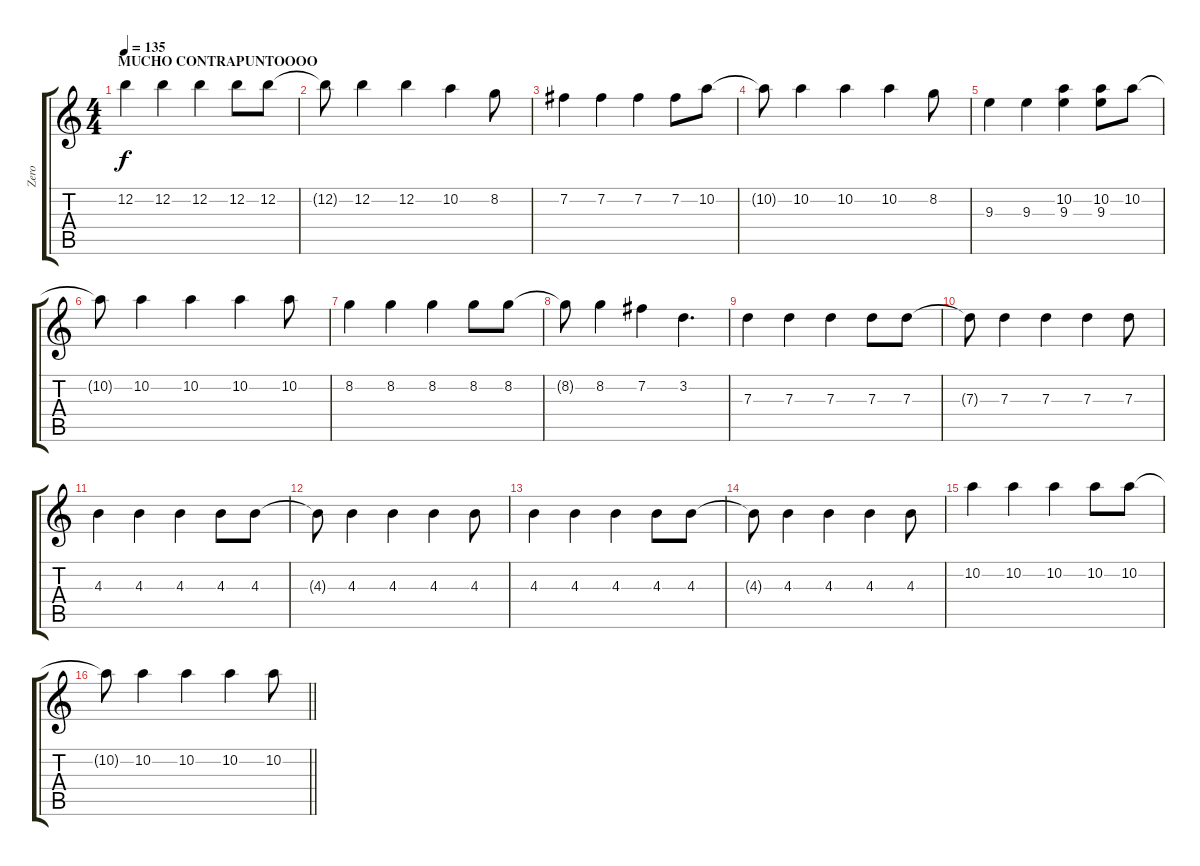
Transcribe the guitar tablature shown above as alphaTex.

\track ("Zero" "Zero") {instrument distortionguitar}
\staff {score tabs}
\tuning (E4 B3 G3 D3 A2 E2) {hide}
\ts (4 4)
\section ("" "MUCHO CONTRAPUNTOOOO")
\tempo 135
\clef g2
\ks c
12.2.4{dy f volume 9 instrument electricguitarjazz} 12.2.4 12.2.4 12.2.8 12.2.8 |
12.2{t}.8 12.2.4 12.2.4 10.2.4 8.2.8 |
7.2.4 7.2.4 7.2.4 7.2.8 10.2.8 |
10.2{t}.8 10.2.4 10.2.4 10.2.4 8.2.8 |
9.3.4 9.3.4 (10.2 9.3).4 (10.2 9.3).8 10.2.8 |
10.2{t}.8 10.2.4 10.2.4 10.2.4 10.2.8 |
8.2.4 8.2.4 8.2.4 8.2.8 8.2.8 |
8.2{t}.8 8.2.4 7.2.4 3.2.4{d} |
7.3.4 7.3.4 7.3.4 7.3.8 7.3.8 |
7.3{t}.8 7.3.4 7.3.4 7.3.4 7.3.8 |
4.3.4 4.3.4 4.3.4 4.3.8 4.3.8 |
4.3{t}.8 4.3.4 4.3.4 4.3.4 4.3.8 |
4.3.4 4.3.4 4.3.4 4.3.8 4.3.8 |
4.3{t}.8 4.3.4 4.3.4 4.3.4 4.3.8 |
10.2.4 10.2.4 10.2.4 10.2.8 10.2.8 |
\barLineRight lightlight
10.2{t}.8 10.2.4 10.2.4 10.2.4 10.2.8
